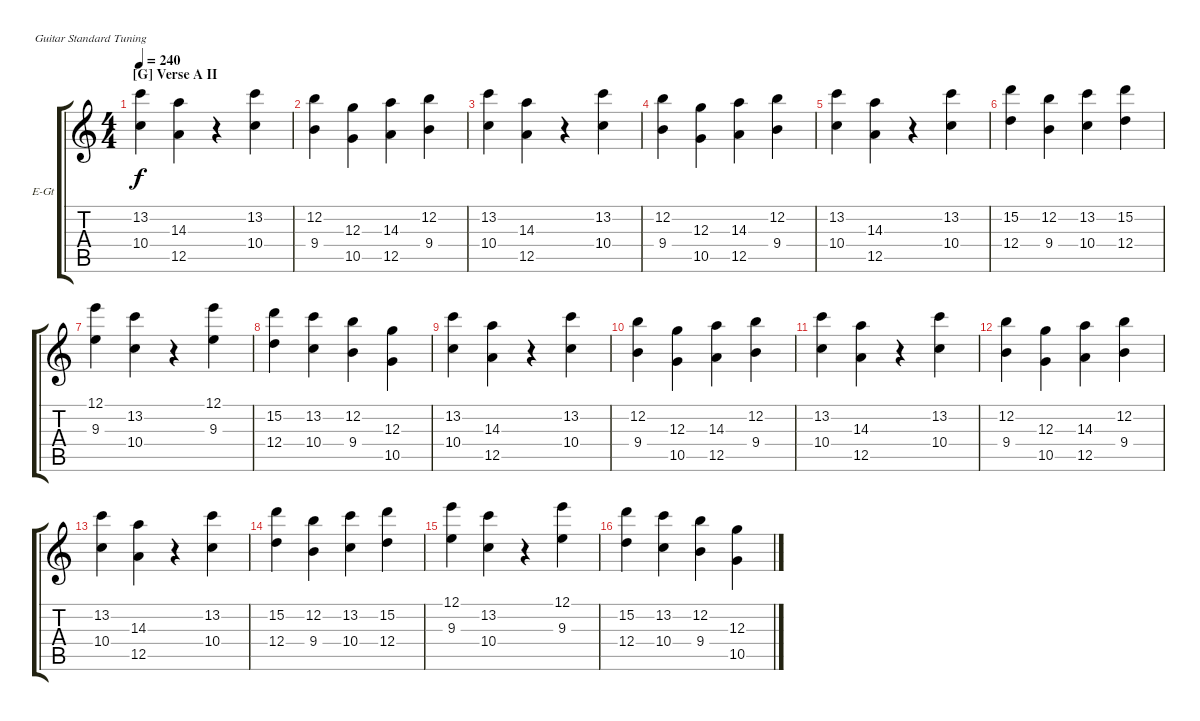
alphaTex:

\defaultSystemsLayout 4
\bracketExtendMode groupsimilarinstruments
\firstSystemTrackNameOrientation horizontal
\otherSystemsTrackNameOrientation horizontal
\track ("Synth Vocal" "E-Gt") {instrument distortionguitar}
\staff {score tabs}
\tuning (E4 B3 G3 D3 A2 E2)
\ts (4 4)
\section ("G" "Verse A II")
\tempo 240
\clef g2
\scale
0.333333
\ks c
(13.2 10.4).4{dy f} (14.3 12.5).4 r.4 (13.2 10.4).4 |
\scale
0.333333 (12.2 9.4).4 (12.3 10.5).4 (14.3 12.5).4 (12.2 9.4).4 |
\scale
0.333333 (13.2 10.4).4 (14.3 12.5).4 r.4 (13.2 10.4).4 |
\scale
0.333333 (12.2 9.4).4 (12.3 10.5).4 (14.3 12.5).4 (12.2 9.4).4 |
\scale
0.333333 (13.2 10.4).4 (14.3 12.5).4 r.4 (13.2 10.4).4 |
\scale
0.333333 (15.2 12.4).4 (12.2 9.4).4 (13.2 10.4).4 (15.2 12.4).4 |
\scale
0.333333 (12.1 9.3).4 (13.2 10.4).4 r.4 (12.1 9.3).4 |
\scale
0.333333 (15.2 12.4).4 (13.2 10.4).4 (12.2 9.4).4 (12.3 10.5).4 |
\scale
0.333333 (13.2 10.4).4 (14.3 12.5).4 r.4 (13.2 10.4).4 |
\scale
0.333333 (12.2 9.4).4 (12.3 10.5).4 (14.3 12.5).4 (12.2 9.4).4 |
\scale
0.333333 (13.2 10.4).4 (14.3 12.5).4 r.4 (13.2 10.4).4 |
\scale
0.333333 (12.2 9.4).4 (12.3 10.5).4 (14.3 12.5).4 (12.2 9.4).4 |
\scale
0.333333 (13.2 10.4).4 (14.3 12.5).4 r.4 (13.2 10.4).4 |
\scale
0.333333 (15.2 12.4).4 (12.2 9.4).4 (13.2 10.4).4 (15.2 12.4).4 |
\scale
0.333333 (12.1 9.3).4 (13.2 10.4).4 r.4 (12.1 9.3).4 |
\scale
0.333333 (15.2 12.4).4 (13.2 10.4).4 (12.2 9.4).4 (12.3 10.5).4
